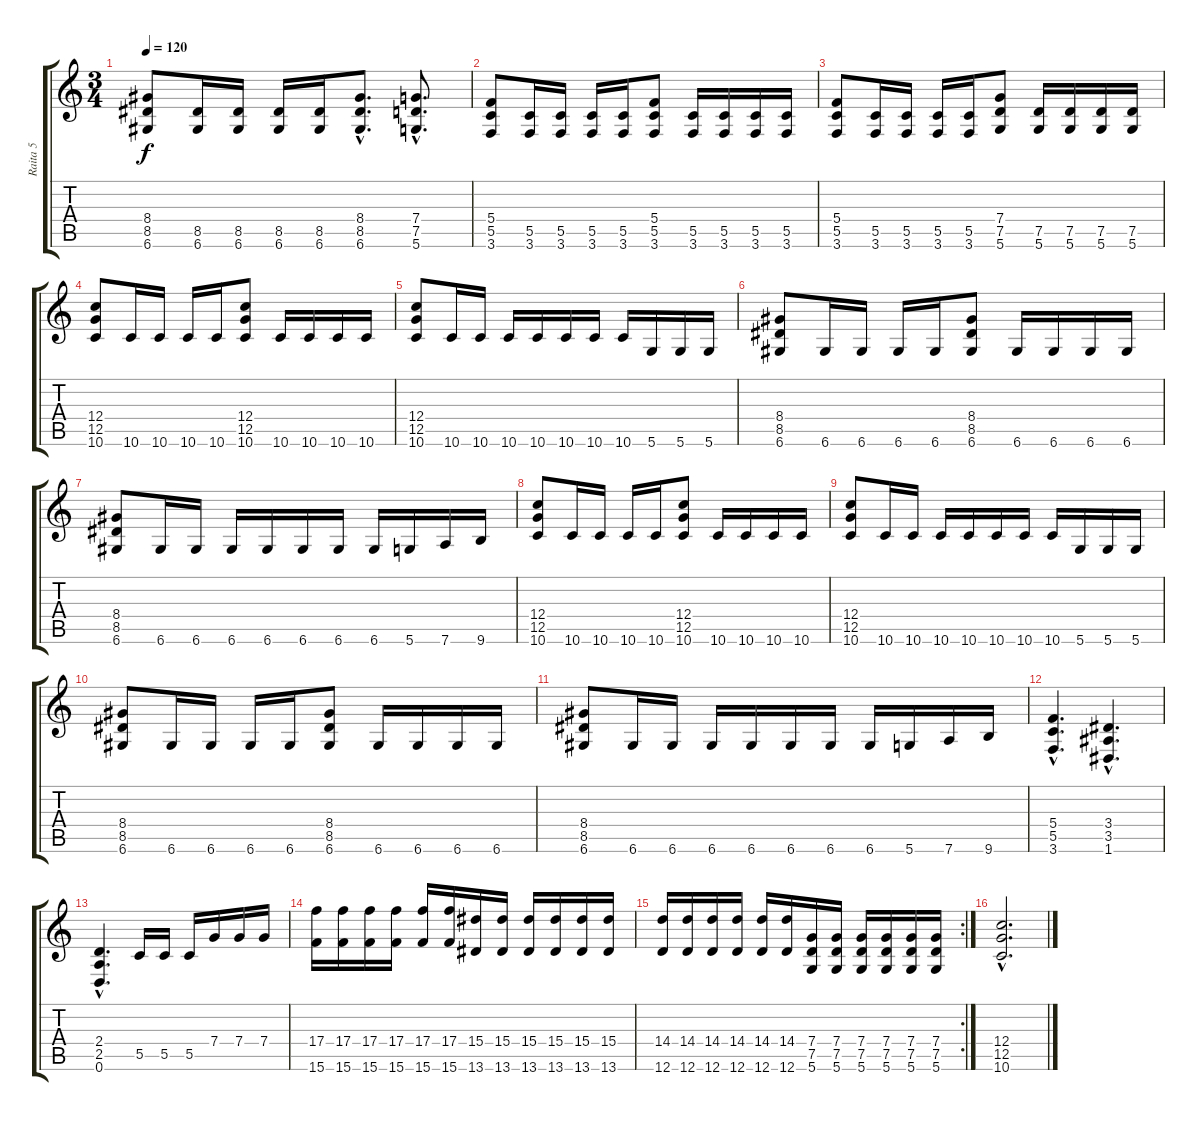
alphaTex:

\track ("Raita 5" "Raita 5") {instrument overdrivenguitar}
\staff {score tabs}
\tuning (D4 A3 F3 C3 G2 D2) {hide}
\ts (3 4)
\tempo 120
\clef g2
\ks c
(8.4 8.5 6.6).8{dy f} (8.5 6.6).16 (8.5 6.6).16 (8.5 6.6).16 (8.5 6.6).16 (8.4{hac} 8.5{hac} 6.6{hac}).8{d} (7.4{hac} 7.5{hac} 5.6{hac}).8{d} |
(5.4 5.5 3.6).8 (5.5 3.6).16 (5.5 3.6).16 (5.5 3.6).16 (5.5 3.6).16 (5.4 5.5 3.6).8 (5.5 3.6).16 (5.5 3.6).16 (5.5 3.6).16 (5.5 3.6).16 |
(5.4 5.5 3.6).8 (5.5 3.6).16 (5.5 3.6).16 (5.5 3.6).16 (5.5 3.6).16 (7.4 7.5 5.6).8 (7.5 5.6).16 (7.5 5.6).16 (7.5 5.6).16 (7.5 5.6).16 |
(12.4 12.5 10.6).8 10.6.16 10.6.16 10.6.16 10.6.16 (12.4 12.5 10.6).8 10.6.16 10.6.16 10.6.16 10.6.16 |
(12.4 12.5 10.6).8 10.6.16 10.6.16 10.6.16 10.6.16 10.6.16 10.6.16 10.6.16 5.6.16 5.6.16 5.6.16 |
(8.4 8.5 6.6).8 6.6.16 6.6.16 6.6.16 6.6.16 (8.4 8.5 6.6).8 6.6.16 6.6.16 6.6.16 6.6.16 |
(8.4 8.5 6.6).8 6.6.16 6.6.16 6.6.16 6.6.16 6.6.16 6.6.16 6.6.16 5.6.16 7.6.16 9.6.16 |
(12.4 12.5 10.6).8 10.6.16 10.6.16 10.6.16 10.6.16 (12.4 12.5 10.6).8 10.6.16 10.6.16 10.6.16 10.6.16 |
(12.4 12.5 10.6).8 10.6.16 10.6.16 10.6.16 10.6.16 10.6.16 10.6.16 10.6.16 5.6.16 5.6.16 5.6.16 |
(8.4 8.5 6.6).8 6.6.16 6.6.16 6.6.16 6.6.16 (8.4 8.5 6.6).8 6.6.16 6.6.16 6.6.16 6.6.16 |
(8.4 8.5 6.6).8 6.6.16 6.6.16 6.6.16 6.6.16 6.6.16 6.6.16 6.6.16 5.6.16 7.6.16 9.6.16 |
(5.4{hac} 5.5{hac} 3.6{hac}).4{d} (3.4{hac} 3.5{hac} 1.6{hac}).4{d} |
(2.4{hac} 2.5{hac} 0.6{hac}).4{d} 5.5.16 5.5.16 5.5.16 7.4.16 7.4.16 7.4.16 |
(17.4 15.6).16 (17.4 15.6).16 (17.4 15.6).16 (17.4 15.6).16 (17.4 15.6).16 (17.4 15.6).16 (15.4 13.6).16 (15.4 13.6).16 (15.4 13.6).16 (15.4 13.6).16 (15.4 13.6).16 (15.4 13.6).16 |
\rc 2
(14.4 12.6).16 (14.4 12.6).16 (14.4 12.6).16 (14.4 12.6).16 (14.4 12.6).16 (14.4 12.6).16 (7.4 7.5 5.6).16 (7.4 7.5 5.6).16 (7.4 7.5 5.6).16 (7.4 7.5 5.6).16 (7.4 7.5 5.6).16 (7.4 7.5 5.6).16 |
(12.4{hac} 12.5{hac} 10.6{hac}).2{d}
